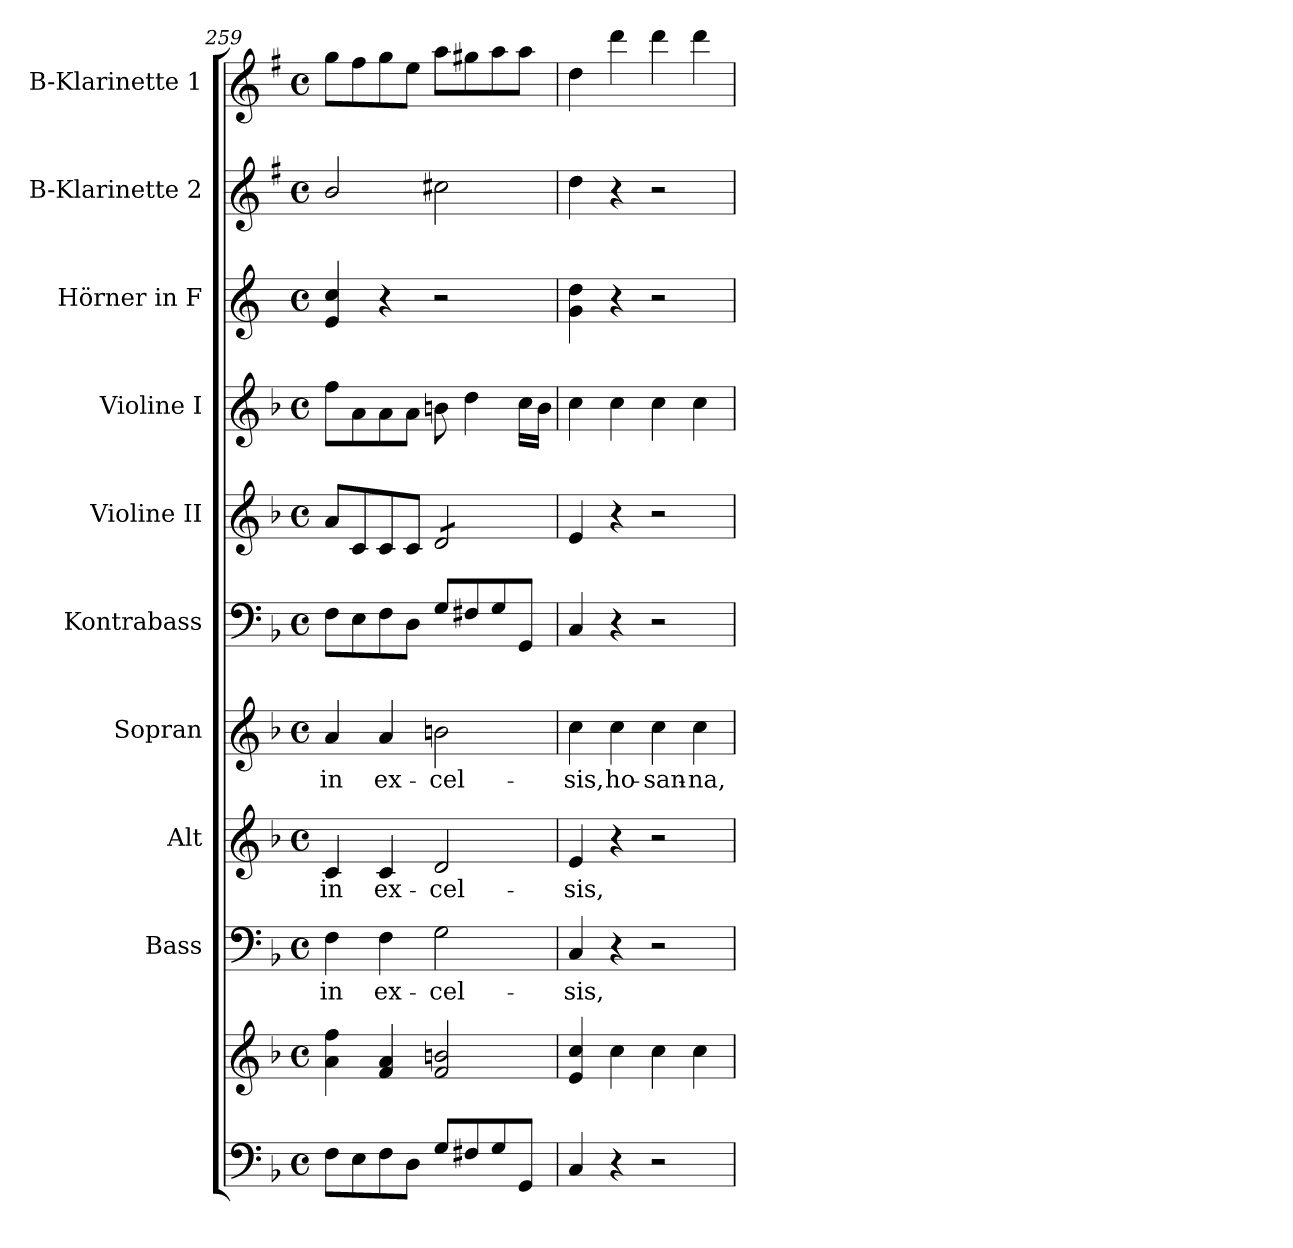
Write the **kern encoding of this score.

**kern	**kern	**kern	**text	**kern	**text	**kern	**text	**kern	**kern	**kern	**kern	**kern	**kern
*part10	*part10	*part9	*part9	*part8	*part8	*part7	*part7	*part6	*part5	*part4	*part3	*part2	*part1
*staff11	*staff10	*staff9	*staff9	*staff8	*staff8	*staff7	*staff7	*staff6	*staff5	*staff4	*staff3	*staff2	*staff1
*	*	*I"Bass	*	*I"Alt	*	*I"Sopran	*	*I"Kontrabass	*I"Violine II	*I"Violine I	*I"Hörner in F	*I"B-Klarinette 2	*I"B-Klarinette 1
*	*	*I'B.	*	*I'A.	*	*I'S.	*	*I'Kb.	*I'Vl. II	*I'Vl. I	*	*I'B Kl. 2	*I'B Kl. 1
!!LO:PB:g=z
*clefF4	*clefG2	*clefF4	*	*clefG2	*	*clefG2	*	*clefF4	*clefG2	*clefG2	*clefG2	*clefG2	*clefG2
*	*	*	*	*	*	*	*	*ITrd7c12	*	*	*ITrd4c7	*ITrd1c2	*ITrd1c2
*k[b-]	*k[b-]	*k[b-]	*	*k[b-]	*	*k[b-]	*	*k[b-]	*k[b-]	*k[b-]	*k[b-]	*k[b-]	*k[b-]
*F:	*F:	*F:	*	*F:	*	*F:	*	*F:	*F:	*F:	*F:	*F:	*F:
*M4/4	*M4/4	*M4/4	*	*M4/4	*	*M4/4	*	*M4/4	*M4/4	*M4/4	*M4/4	*M4/4	*M4/4
*met(c)	*met(c)	*met(c)	*	*met(c)	*	*met(c)	*	*met(c)	*met(c)	*met(c)	*met(c)	*met(c)	*met(c)
=259	=259	=259	=259	=259	=259	=259	=259	=259	=259	=259	=259	=259	=259
!	!	!	!LO:LY:b	!	!LO:LY:b	!	!LO:LY:b	!	!	!	!	!	!
8F\L	4a\ 4ff\	4F\	in	4c/	in	4a/	in	8FF\L	8a/L	8ff\L	4A/ 4f/	2a/	8ff\L
8E\	.	.	.	.	.	.	.	8EE\	8c/	8a\	.	.	8ee\
!	!	!	!LO:LY:b	!	!LO:LY:b	!	!LO:LY:b	!	!	!	!	!	!
8F\	4f/ 4a/	4F\	ex-	4c/	ex-	4a/	ex-	8FF\	8c/	8a\	4r	.	8ff\
8D\J	.	.	.	.	.	.	.	8DD\J	8c/J	8a\J	.	.	8dd\J
!	!	!	!LO:LY:b	!	!LO:LY:b	!	!LO:LY:b	!	!	!	!	!	!
*	*	*	*	*	*	*	*	*	*tremolo	*	*	*	*
8G/L	2f/ 2bn/	2G\	-cel-	2d/	-cel-	2bn\	-cel-	8GG/L	8d/L	8bn\	2r	2bn\	8gg\L
8F#X/	.	.	.	.	.	.	.	8FF#X/	8d/	4dd\	.	.	8ff#X\
8G/	.	.	.	.	.	.	.	8GG/	8d/	.	.	.	8gg\
8GG/J	.	.	.	.	.	.	.	8GGG/J	8d/J	16cc\LL	.	.	8gg\J
*	*	*	*	*	*	*	*	*	*Xtremolo	*	*	*	*
.	.	.	.	.	.	.	.	.	.	16b\JJ	.	.	.
=260	=260	=260	=260	=260	=260	=260	=260	=260	=260	=260	=260	=260	=260
!	!	!	!LO:LY:b	!	!LO:LY:b	!	!LO:LY:b	!	!	!	!	!	!
4C/	4e/ 4cc/	4C/	-sis,	4e/	-sis,	4cc\	-sis,	4CC/	4e/	4cc\	4c\ 4g\	4cc\	4cc\
!	!	!	!	!	!	!	!LO:LY:b	!	!	!	!	!	!
4r	4cc\	4r	.	4r	.	4cc\	ho-	4r	4r	4cc\	4r	4r	4ccc\
!	!	!	!	!	!	!	!LO:LY:b	!	!	!	!	!	!
2r	4cc\	2r	.	2r	.	4cc\	-san-	2r	2r	4cc\	2r	2r	4ccc\
!	!	!	!	!	!	!	!LO:LY:b	!	!	!	!	!	!
.	4cc\	.	.	.	.	4cc\	-na,	.	.	4cc\	.	.	4ccc\
=	=	=	=	=	=	=	=	=	=	=	=	=	=
*-	*-	*-	*-	*-	*-	*-	*-	*-	*-	*-	*-	*-	*-
